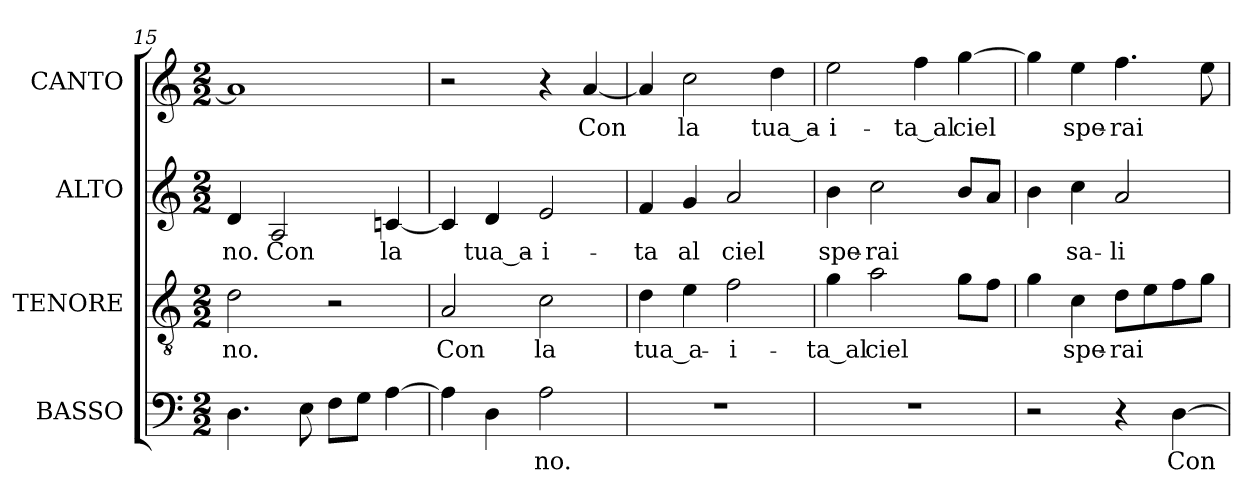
**kern	**text	**kern	**text	**kern	**text	**kern	**text
*part4	*part4	*part3	*part3	*part2	*part2	*part1	*part1
*staff4	*staff4	*staff3	*staff3	*staff2	*staff2	*staff1	*staff1
*I"BASSO	*	*I"TENORE	*	*I"ALTO	*	*I"CANTO	*
*	*	*I'T.	*	*	*	*	*
*clefF4	*	*clefGv2	*	*clefG2	*	*clefG2	*
*	*	*ITrd7c12	*	*	*	*	*
*k[]	*	*k[]	*	*k[]	*	*k[]	*
*C:	*	*C:	*	*C:	*	*C:	*
*M2/2	*	*M2/2	*	*M2/2	*	*M2/2	*
=15	=15	=15	=15	=15	=15	=15	=15
!	!	!	!LO:LY:b:color=#000000	!	!	!	!
!	!	!	!	!	!LO:LY:b:color=#000000	!	!
4.Di\	.	2Di\	-no.	4di/	-no.	1ai]	.
!	!	!	!	!	!LO:LY:b:color=#000000	!	!
.	.	.	.	2Ai/	Con	.	.
8Ei\	.	.	.	.	.	.	.
8Fi\L	.	2r	.	.	.	.	.
8Gi\J	.	.	.	.	.	.	.
!	!	!	!	!	!LO:LY:b:color=#000000	!	!
[>4Ai\	.	.	.	[<4cni/	la	.	.
=16	=16	=16	=16	=16	=16	=16	=16
!	!	!	!LO:LY:b:color=#000000	!	!	!	!
4Ai\]	.	2AAi/	Con	4ci/]	.	2r	.
!	!	!	!	!	!LO:LY:b:color=#000000	!	!
4Di\	.	.	.	4di/	tua_a-	.	.
!	!LO:LY:b:color=#000000	!	!	!	!	!	!
!	!	!	!LO:LY:b:color=#000000	!	!	!	!
!	!	!	!	!	!LO:LY:b:color=#000000	!	!
2Ai\	-no.	2Ci\	la	2ei/	-i-	4r	.
!	!	!	!	!	!	!	!LO:LY:b:color=#000000
.	.	.	.	.	.	[<4ai/	Con
=17	=17	=17	=17	=17	=17	=17	=17
!	!	!	!LO:LY:b:color=#000000	!	!	!	!
!	!	!	!	!	!LO:LY:b:color=#000000	!	!
1r	.	4Di\	tua_a-	4fi/	-ta	4ai/]	.
!	!	!	!	!	!LO:LY:b:color=#000000	!	!
!	!	!	!	!	!	!	!LO:LY:b:color=#000000
.	.	4Ei\	.	4gi/	al	2cci\	la
!	!	!	!LO:LY:b:color=#000000	!	!	!	!
!	!	!	!	!	!LO:LY:b:color=#000000	!	!
.	.	2Fi\	-i-	2ai/	ciel	.	.
!	!	!	!	!	!	!	!LO:LY:b:color=#000000
.	.	.	.	.	.	4ddi\	tua_a-
=18	=18	=18	=18	=18	=18	=18	=18
!	!	!	!LO:LY:b:color=#000000	!	!	!	!
!	!	!	!	!	!LO:LY:b:color=#000000	!	!
!	!	!	!	!	!	!	!LO:LY:b:color=#000000
1r	.	4Gi\	-ta_al	4bi\	spe-	2eei\	-i-
!	!	!	!LO:LY:b:color=#000000	!	!	!	!
!	!	!	!	!	!LO:LY:b:color=#000000	!	!
.	.	2Ai\	ciel	2cci\	-rai	.	.
!	!	!	!	!	!	!	!LO:LY:b:color=#000000
.	.	.	.	.	.	4ffi\	-ta_al
!	!	!	!	!	!	!	!LO:LY:b:color=#000000
.	.	8Gi\L	.	8bi/L	.	[>4ggi\	ciel
.	.	8Fi\J	.	8ai/J	.	.	.
=19	=19	=19	=19	=19	=19	=19	=19
2r	.	4Gi\	.	4bi\	.	4ggi\]	.
!	!	!	!LO:LY:b:color=#000000	!	!	!	!
!	!	!	!	!	!LO:LY:b:color=#000000	!	!
!	!	!	!	!	!	!	!LO:LY:b:color=#000000
.	.	4Ci\	spe-	4cci\	sa-	4eei\	spe-
!	!	!	!LO:LY:b:color=#000000	!	!	!	!
!	!	!	!	!	!LO:LY:b:color=#000000	!	!
!	!	!	!	!	!	!	!LO:LY:b:color=#000000
4r	.	8Di\L	-rai	2ai/	-li-	4.ffi\	-rai
.	.	8Ei\	.	.	.	.	.
!	!LO:LY:b:color=#000000	!	!	!	!	!	!
[>4Di\	Con	8Fi\	.	.	.	.	.
.	.	8Gi\J	.	.	.	8eei\	.
=	=	=	=	=	=	=	=
*-	*-	*-	*-	*-	*-	*-	*-
